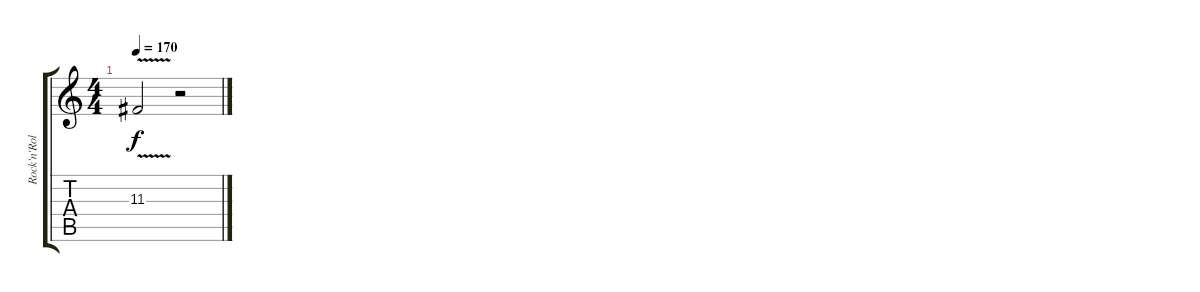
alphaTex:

\track ("Rock'n'Rolf" "Rock'n'Rol") {instrument lead2sawtooth}
\staff {score tabs}
\tuning (E4 B3 G3 D3 A2 E2) {hide}
\ts (4 4)
\tempo 170
\clef g2
\ks c
11.3{v}.2{dy f} r.2
